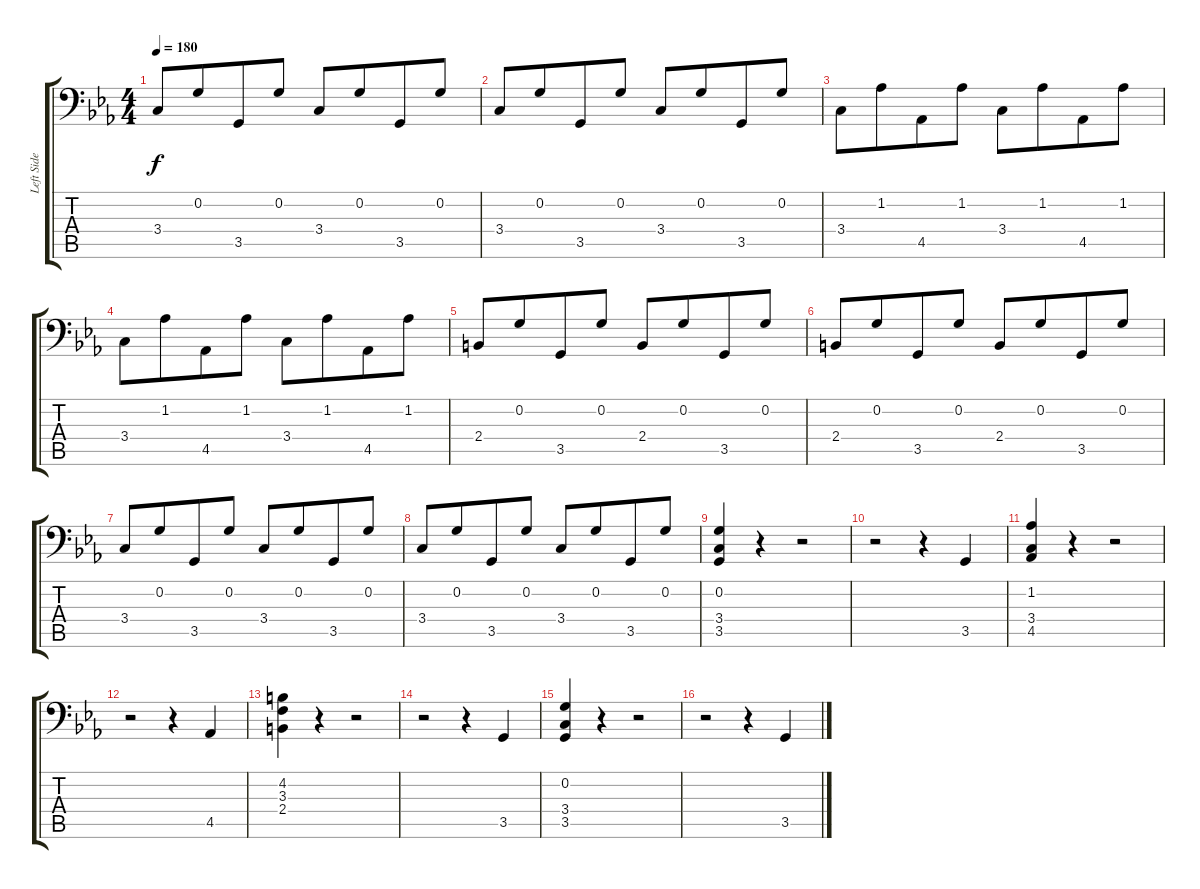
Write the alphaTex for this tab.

\track ("Left Side (R. H. Piano)" "Left Side ") {instrument acousticguitarsteel}
\staff {score tabs}
\tuning (C3 G2 D2 A1 E1 B0) {hide}
\ts (4 4)
\tempo 180
\clef f4
\ks eb
3.4.8{dy f beam Up} 0.2.8{beam Up beam merge} 3.5.8{beam Up} 0.2.8{beam Up} 3.4.8{beam Up} 0.2.8{beam Up beam merge} 3.5.8{beam Up} 0.2.8{beam Up} |
3.4.8{beam Up} 0.2.8{beam Up beam merge} 3.5.8{beam Up} 0.2.8{beam Up} 3.4.8{beam Up} 0.2.8{beam Up beam merge} 3.5.8{beam Up} 0.2.8{beam Up} |
3.4.8{beam Down} 1.2.8{beam Down beam merge} 4.5.8{beam Down} 1.2.8{beam Down} 3.4.8{beam Down} 1.2.8{beam Down beam merge} 4.5.8{beam Down} 1.2.8{beam Down} |
3.4.8{beam Down} 1.2.8{beam Down beam merge} 4.5.8{beam Down} 1.2.8{beam Down} 3.4.8{beam Down} 1.2.8{beam Down beam merge} 4.5.8{beam Down} 1.2.8{beam Down} |
2.4.8{beam Up} 0.2.8{beam Up beam merge} 3.5.8{beam Up} 0.2.8{beam Up} 2.4.8{beam Up} 0.2.8{beam Up beam merge} 3.5.8{beam Up} 0.2.8{beam Up} |
2.4.8{beam Up} 0.2.8{beam Up beam merge} 3.5.8{beam Up} 0.2.8{beam Up} 2.4.8{beam Up} 0.2.8{beam Up beam merge} 3.5.8{beam Up} 0.2.8{beam Up} |
3.4.8{beam Up} 0.2.8{beam Up beam merge} 3.5.8{beam Up} 0.2.8{beam Up} 3.4.8{beam Up} 0.2.8{beam Up beam merge} 3.5.8{beam Up} 0.2.8{beam Up} |
3.4.8{beam Up} 0.2.8{beam Up beam merge} 3.5.8{beam Up} 0.2.8{beam Up} 3.4.8{beam Up} 0.2.8{beam Up beam merge} 3.5.8{beam Up} 0.2.8{beam Up} |
(0.2 3.4 3.5).4{beam Up} r.4 r.2 |
r.2 r.4 3.5.4 |
(1.2 3.4 4.5).4{beam Up} r.4 r.2 |
r.2 r.4 4.5.4 |
(4.2 3.3 2.4).4 r.4 r.2 |
r.2 r.4 3.5.4 |
(0.2 3.4 3.5).4{beam Up} r.4 r.2 |
r.2 r.4 3.5.4
